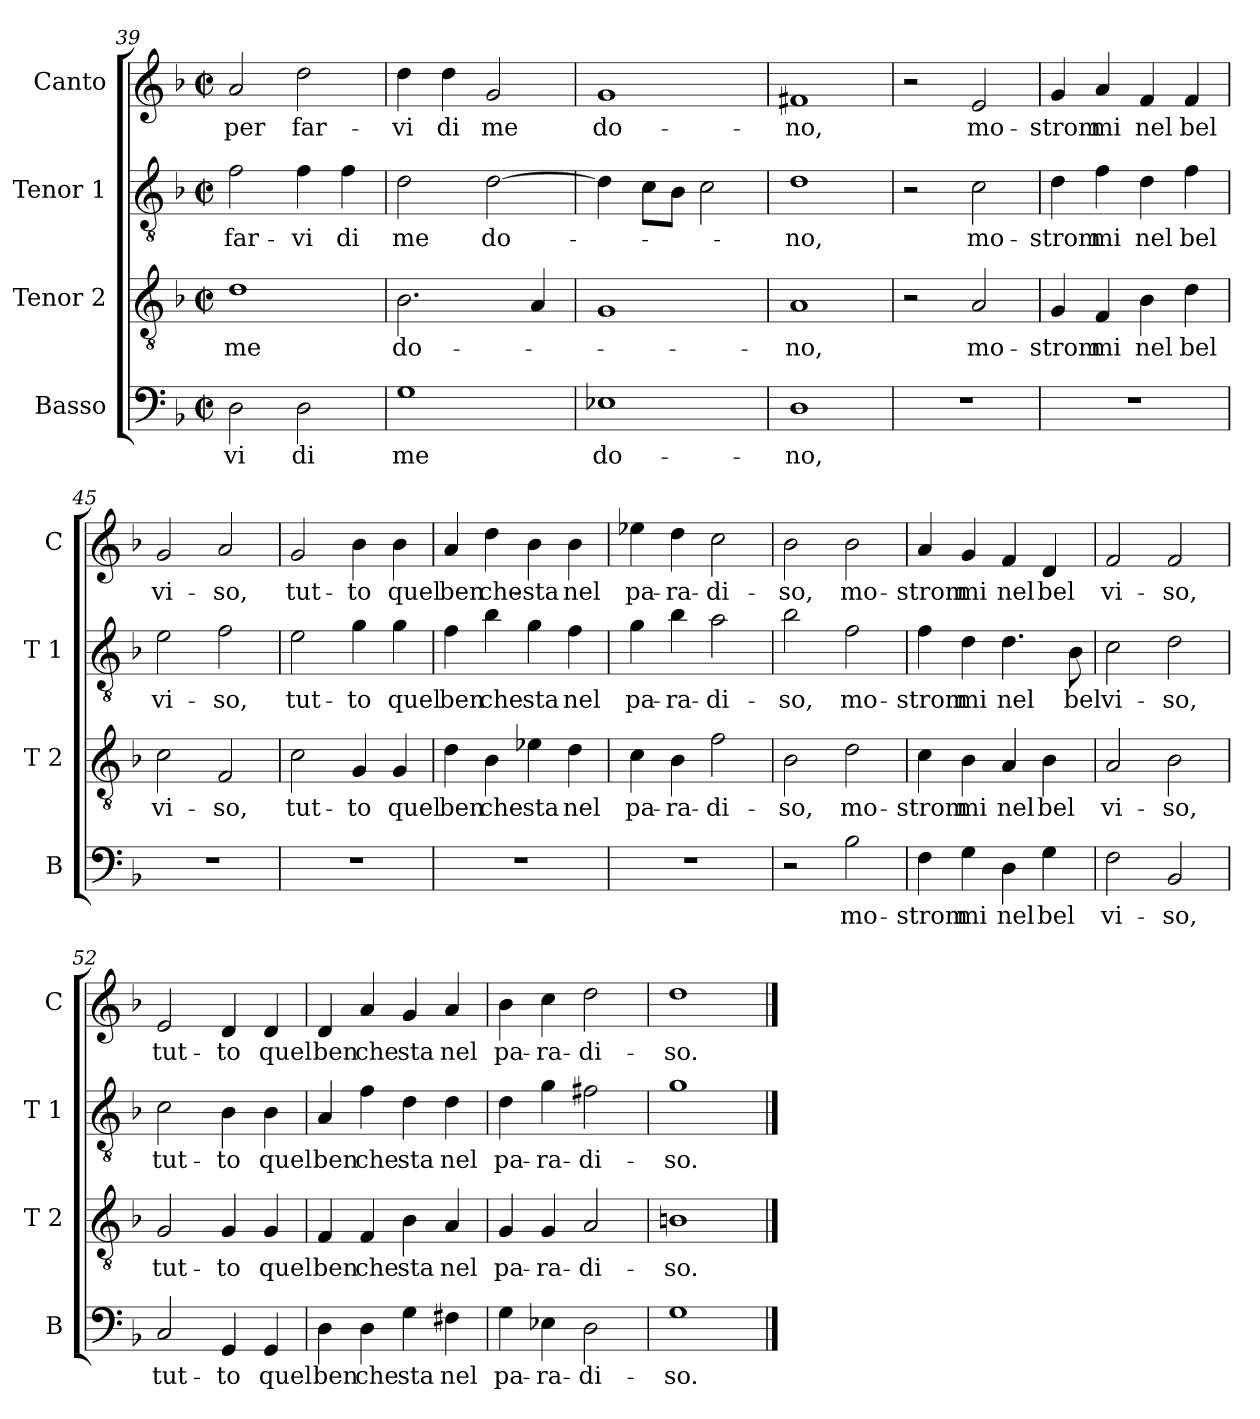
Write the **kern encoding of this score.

**kern	**text	**kern	**text	**kern	**text	**kern	**text
*part4	*part4	*part3	*part3	*part2	*part2	*part1	*part1
*staff4	*staff4	*staff3	*staff3	*staff2	*staff2	*staff1	*staff1
*I"Basso	*	*I"Tenor 2	*	*I"Tenor 1	*	*I"Canto	*
*I'B	*	*I'T 2	*	*I'T 1	*	*I'C	*
*clefF4	*	*clefGv2	*	*clefGv2	*	*clefG2	*
*k[b-]	*	*k[b-]	*	*k[b-]	*	*k[b-]	*
*F:	*	*F:	*	*F:	*	*F:	*
*M2/2	*	*M2/2	*	*M2/2	*	*M2/2	*
*met(c|)	*	*met(c|)	*	*met(c|)	*	*met(c|)	*
=39	=39	=39	=39	=39	=39	=39	=39
!	!LO:LY:b	!	!LO:LY:b	!	!LO:LY:b	!	!LO:LY:b
2D\	-vi	1d	me	2f\	far-	2a/	per
!	!LO:LY:b	!	!	!	!LO:LY:b	!	!LO:LY:b
2D\	di	.	.	4f\	-vi	2dd\	far-
!	!	!	!	!	!LO:LY:b	!	!
.	.	.	.	4f\	di	.	.
=40	=40	=40	=40	=40	=40	=40	=40
!	!LO:LY:b	!	!LO:LY:b	!	!LO:LY:b	!	!LO:LY:b
1G	me	2.B-\	do-	2d\	me	4dd\	-vi
!	!	!	!	!	!	!	!LO:LY:b
.	.	.	.	.	.	4dd\	di
!	!	!	!	!	!LO:LY:b	!	!LO:LY:b
.	.	.	.	[2d\	do-	2g/	me
.	.	4A/	.	.	.	.	.
=41	=41	=41	=41	=41	=41	=41	=41
!	!LO:LY:b	!	!	!	!	!	!LO:LY:b
1E-X	do-	1G	.	4d\]	.	1g	do-
.	.	.	.	8c\L	.	.	.
.	.	.	.	8B-\J	.	.	.
.	.	.	.	2c\	.	.	.
=42	=42	=42	=42	=42	=42	=42	=42
!	!LO:LY:b	!	!LO:LY:b	!	!LO:LY:b	!	!LO:LY:b
1D	-no,	1A	-no,	1d	-no,	1f#X	-no,
!!LO:LB:g=z
=43	=43	=43	=43	=43	=43	=43	=43
1r	.	2r	.	2r	.	2r	.
!	!	!	!LO:LY:b	!	!LO:LY:b	!	!LO:LY:b
.	.	2A/	mo-	2c\	mo-	2e/	mo-
=44	=44	=44	=44	=44	=44	=44	=44
!	!	!	!LO:LY:b	!	!LO:LY:b	!	!LO:LY:b
1r	.	4G/	-strom	4d\	-strom	4g/	-strom
!	!	!	!LO:LY:b	!	!LO:LY:b	!	!LO:LY:b
.	.	4F/	mi	4f\	mi	4a/	mi
!	!	!	!LO:LY:b	!	!LO:LY:b	!	!LO:LY:b
.	.	4B-\	nel	4d\	nel	4f/	nel
!	!	!	!LO:LY:b	!	!LO:LY:b	!	!LO:LY:b
.	.	4d\	bel	4f\	bel	4f/	bel
=45	=45	=45	=45	=45	=45	=45	=45
!	!	!	!LO:LY:b	!	!LO:LY:b	!	!LO:LY:b
1r	.	2c\	vi-	2e\	vi-	2g/	vi-
!	!	!	!LO:LY:b	!	!LO:LY:b	!	!LO:LY:b
.	.	2F/	-so,	2f\	-so,	2a/	-so,
=46	=46	=46	=46	=46	=46	=46	=46
!	!	!	!LO:LY:b	!	!LO:LY:b	!	!LO:LY:b
1r	.	2c\	tut-	2e\	tut-	2g/	tut-
!	!	!	!LO:LY:b	!	!LO:LY:b	!	!LO:LY:b
.	.	4G/	-to	4g\	-to	4b-\	-to
!	!	!	!LO:LY:b	!	!LO:LY:b	!	!LO:LY:b
.	.	4G/	quel	4g\	quel	4b-\	quel
=47	=47	=47	=47	=47	=47	=47	=47
!	!	!	!LO:LY:b	!	!LO:LY:b	!	!LO:LY:b
1r	.	4d\	ben	4f\	ben	4a/	ben
!	!	!	!LO:LY:b	!	!LO:LY:b	!	!LO:LY:b
.	.	4B-\	che	4b-\	che	4dd\	che-
!	!	!	!LO:LY:b	!	!LO:LY:b	!	!LO:LY:b
.	.	4e-X\	sta	4g\	sta	4b-\	-sta
!	!	!	!LO:LY:b	!	!LO:LY:b	!	!LO:LY:b
.	.	4d\	nel	4f\	nel	4b-\	nel
=48	=48	=48	=48	=48	=48	=48	=48
!	!	!	!LO:LY:b	!	!LO:LY:b	!	!LO:LY:b
1r	.	4c\	pa-	4g\	pa-	4ee-X\	pa-
!	!	!	!LO:LY:b	!	!LO:LY:b	!	!LO:LY:b
.	.	4B-\	-ra-	4b-\	-ra-	4dd\	-ra-
!	!	!	!LO:LY:b	!	!LO:LY:b	!	!LO:LY:b
.	.	2f\	-di-	2a\	-di-	2cc\	-di-
!!LO:LB:g=z
=49	=49	=49	=49	=49	=49	=49	=49
!	!	!	!LO:LY:b	!	!LO:LY:b	!	!LO:LY:b
2r	.	2B-\	-so,	2b-\	-so,	2b-\	-so,
!	!LO:LY:b	!	!LO:LY:b	!	!LO:LY:b	!	!LO:LY:b
2B-\	mo-	2d\	mo-	2f\	mo-	2b-\	mo-
=50	=50	=50	=50	=50	=50	=50	=50
!	!LO:LY:b	!	!LO:LY:b	!	!LO:LY:b	!	!LO:LY:b
4F\	-strom	4c\	-strom	4f\	-strom	4a/	-strom
!	!LO:LY:b	!	!LO:LY:b	!	!LO:LY:b	!	!LO:LY:b
4G\	mi	4B-\	mi	4d\	mi	4g/	mi
!	!LO:LY:b	!	!LO:LY:b	!	!LO:LY:b	!	!LO:LY:b
4D\	nel	4A/	nel	4.d\	nel	4f/	nel
!	!LO:LY:b	!	!LO:LY:b	!	!	!	!LO:LY:b
4G\	bel	4B-\	bel	.	.	4d/	bel
!	!	!	!	!	!LO:LY:b	!	!
.	.	.	.	8B-\	bel	.	.
=51	=51	=51	=51	=51	=51	=51	=51
!	!LO:LY:b	!	!LO:LY:b	!	!LO:LY:b	!	!LO:LY:b
2F\	vi-	2A/	vi-	2c\	vi-	2f/	vi-
!	!LO:LY:b	!	!LO:LY:b	!	!LO:LY:b	!	!LO:LY:b
2BB-/	-so,	2B-\	-so,	2d\	-so,	2f/	-so,
=52	=52	=52	=52	=52	=52	=52	=52
!	!LO:LY:b	!	!LO:LY:b	!	!LO:LY:b	!	!LO:LY:b
2C/	tut-	2G/	tut-	2c\	tut-	2e/	tut-
!	!LO:LY:b	!	!LO:LY:b	!	!LO:LY:b	!	!LO:LY:b
4GG/	-to	4G/	-to	4B-\	-to	4d/	-to
!	!LO:LY:b	!	!LO:LY:b	!	!LO:LY:b	!	!LO:LY:b
4GG/	quel	4G/	quel	4B-\	quel	4d/	quel
=53	=53	=53	=53	=53	=53	=53	=53
!	!LO:LY:b	!	!LO:LY:b	!	!LO:LY:b	!	!LO:LY:b
4D\	ben	4F/	ben	4A/	ben	4d/	ben
!	!LO:LY:b	!	!LO:LY:b	!	!LO:LY:b	!	!LO:LY:b
4D\	che	4F/	che	4f\	che	4a/	che
!	!LO:LY:b	!	!LO:LY:b	!	!LO:LY:b	!	!LO:LY:b
4G\	sta	4B-\	sta	4d\	sta	4g/	sta
!	!LO:LY:b	!	!LO:LY:b	!	!LO:LY:b	!	!LO:LY:b
4F#X\	nel	4A/	nel	4d\	nel	4a/	nel
=54	=54	=54	=54	=54	=54	=54	=54
!	!LO:LY:b	!	!LO:LY:b	!	!LO:LY:b	!	!LO:LY:b
4G\	pa-	4G/	pa-	4d\	pa-	4b-\	pa-
!	!LO:LY:b	!	!LO:LY:b	!	!LO:LY:b	!	!LO:LY:b
4E-X\	-ra-	4G/	-ra-	4g\	-ra-	4cc\	-ra-
!	!LO:LY:b	!	!LO:LY:b	!	!LO:LY:b	!	!LO:LY:b
2D\	-di-	2A/	-di-	2f#X\	-di-	2dd\	-di-
=55	=55	=55	=55	=55	=55	=55	=55
!	!LO:LY:b	!	!LO:LY:b	!	!LO:LY:b	!	!LO:LY:b
1G	-so.	1Bn	-so.	1g	-so.	1dd	-so.
==	==	==	==	==	==	==	==
*-	*-	*-	*-	*-	*-	*-	*-
